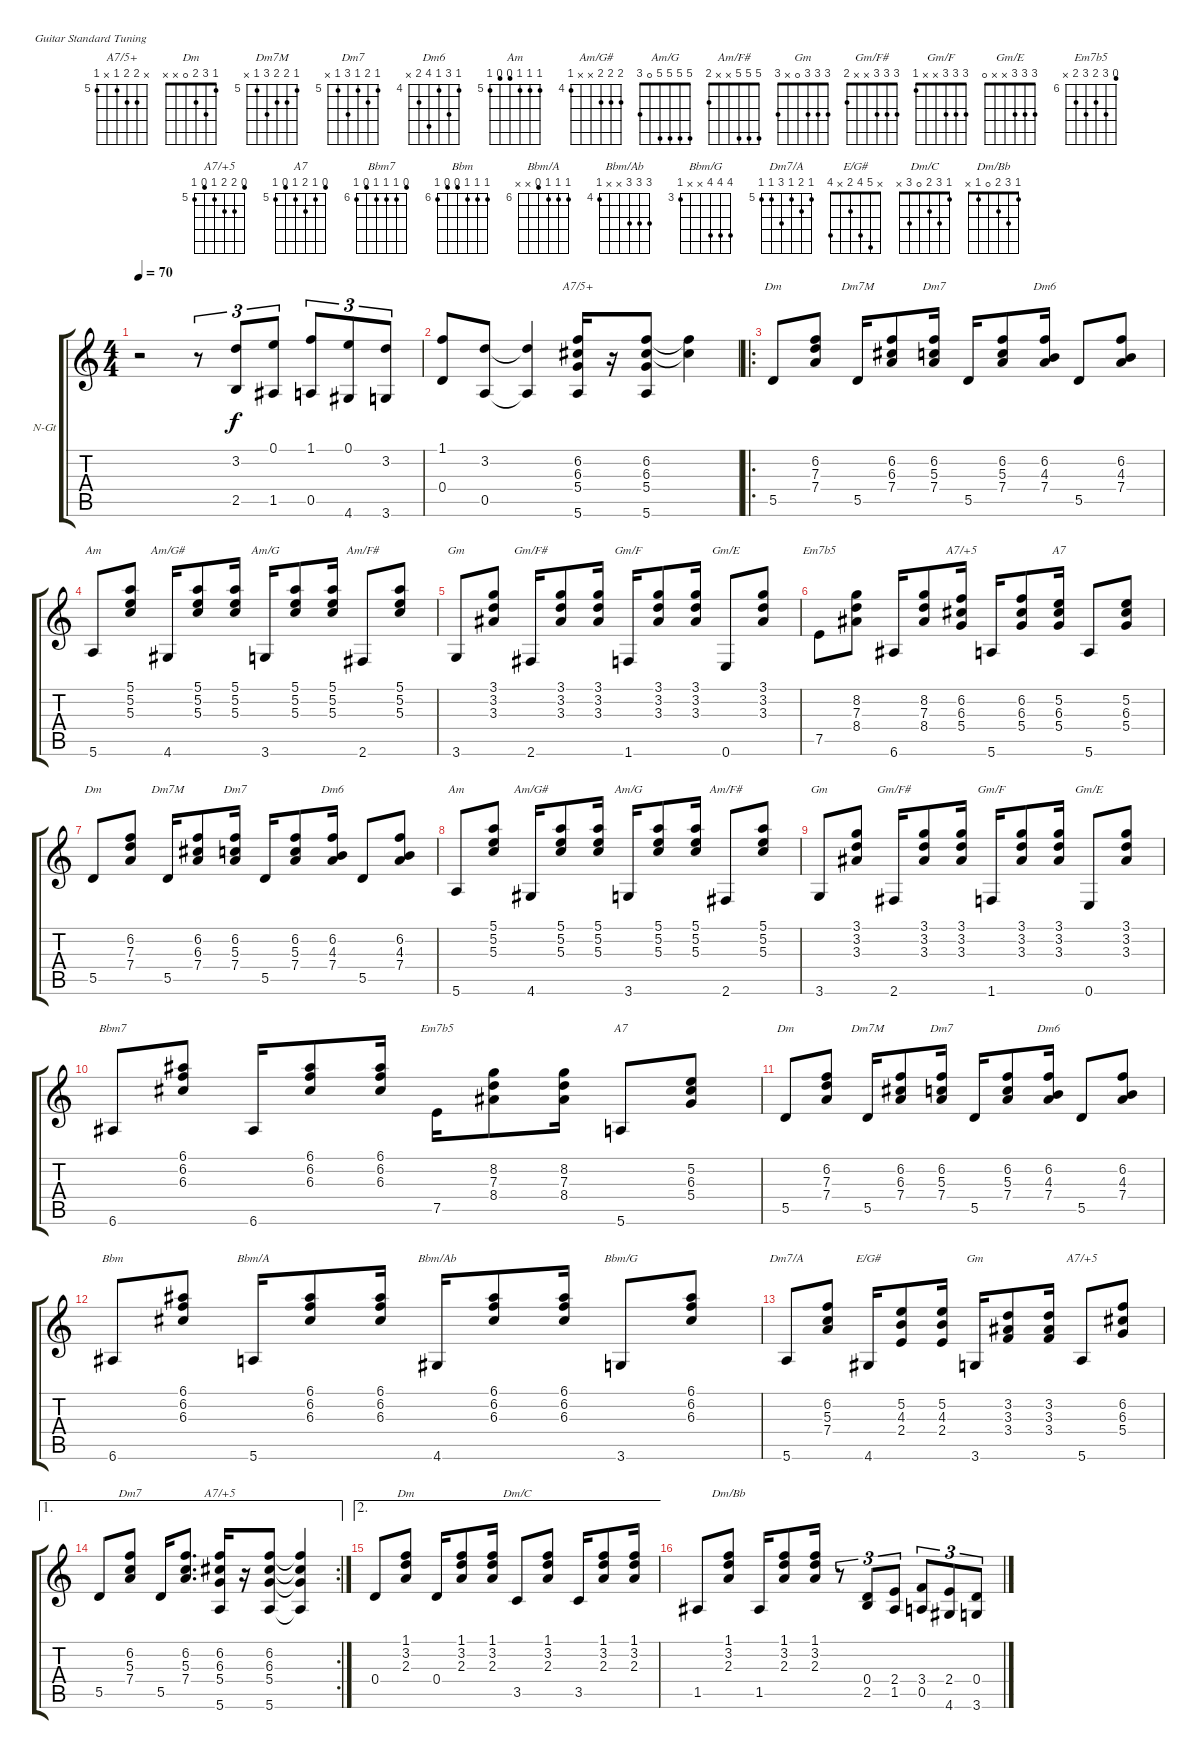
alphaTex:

\bracketExtendMode groupsimilarinstruments
\firstSystemTrackNameOrientation horizontal
\otherSystemsTrackNameOrientation horizontal
\track ("version Claude NOUGARO" "N-Gt") {instrument acousticguitarnylon}
\staff {score tabs}
\tuning (E4 B3 G3 D3 A2 E2)
\chord ("A7/5+" x 6 6 5 x 5) {firstfret 5}
\chord ("Dm" 5 6 7 7 5 x) {firstfret 5}
\chord ("Dm7M" 5 6 6 7 5 x) {firstfret 5}
\chord ("Dm7" 5 6 5 7 5 x) {firstfret 5}
\chord ("Dm6" 4 6 4 7 5 x) {firstfret 4}
\chord ("Am" 5 5 5 4 4 5) {firstfret 5}
\chord ("Am/G#" 5 5 5 x x 4) {firstfret 4}
\chord ("Am/G" 5 5 5 5 0 3)
\chord ("Am/F#" 5 5 5 x x 2)
\chord ("Gm" 3 3 3 0 x 3)
\chord ("Gm/F#" 3 3 3 x x 2)
\chord ("Gm/F" 3 3 3 x x 1)
\chord ("Gm/E" 3 3 3 x x 0)
\chord ("Em7b5" 5 8 7 8 7 6) {firstfret 6}
\chord ("A7/+5" 4 6 6 5 4 5) {firstfret 5}
\chord ("A7" 4 5 6 5 4 5) {firstfret 5}
\chord ("Bbm7" 5 6 6 6 5 6) {firstfret 6}
\chord ("Em7b5" 5 8 7 8 7 x) {firstfret 6}
\chord ("Bbm" 6 6 6 5 5 6) {firstfret 6}
\chord ("Bbm/A" 6 6 6 5 x x) {firstfret 6}
\chord ("Bbm/Ab" 6 6 6 x x 4) {firstfret 4}
\chord ("Bbm/G" 6 6 6 x x 3) {firstfret 3}
\chord ("Dm7/A" 5 6 5 7 5 5) {firstfret 5}
\chord ("E/G#" x 5 4 2 x 4)
\chord ("Dm" 1 3 2 0 x x)
\chord ("Dm/C" 1 3 2 0 3 x)
\chord ("Dm/Bb" 1 3 2 0 1 x)
\ts (4 4)
\tempo 70
\clef g2
\ks c
r.2{dy f instrument acousticguitarnylon} r.8{tu (3 2)} (3.2 2.5).8{tu (3 2)} (0.1 1.5).8{tu (3 2)} (1.1 0.5).8{tu (3 2)} (0.1 4.6).8{tu (3 2)} (3.2 3.6).8{tu (3 2)} |
(1.1 0.4).8 (3.2 0.5).8 (3.2{t} 0.5{t}).4 (6.2 6.3 5.4 5.6).16{ch "A7/5+"} r.16 (6.2 6.3 5.4 5.6).8 (6.2{t} 6.3{t}).4 |
\ro
5.5.8{ch "Dm"} (6.2 7.3 7.4).8 5.5.16{ch "Dm7M"} (6.2 6.3 7.4).8 (6.2 5.3 7.4).16{ch "Dm7"} 5.5.16 (6.2 5.3 7.4).8 (6.2 4.3 7.4).16{ch "Dm6"} 5.5.8 (6.2 4.3 7.4).8 |
5.6.8{ch "Am"} (5.1 5.2 5.3).8 4.6.16{ch "Am/G#"} (5.1 5.2 5.3).8 (5.1 5.2 5.3).16 3.6.16{ch "Am/G"} (5.1 5.2 5.3).8 (5.1 5.2 5.3).16 2.6.8{ch "Am/F#"} (5.1 5.2 5.3).8 |
3.6.8{ch "Gm"} (3.1 3.2 3.3).8 2.6.16{ch "Gm/F#"} (3.1 3.2 3.3).8 (3.1 3.2 3.3).16 1.6.16{ch "Gm/F"} (3.1 3.2 3.3).8 (3.1 3.2 3.3).16 0.6.8{ch "Gm/E"} (3.1 3.2 3.3).8 |
7.5.8{ch "Em7b5"} (8.2 7.3 8.4).8 6.6.16 (8.2 7.3 8.4).8 (6.2 6.3 5.4).16{ch "A7/+5"} 5.6.16 (6.2 6.3 5.4).8 (5.2 6.3 5.4).16{ch "A7"} 5.6.8 (5.2 6.3 5.4).8 |
5.5.8{ch "Dm"} (6.2 7.3 7.4).8 5.5.16{ch "Dm7M"} (6.2 6.3 7.4).8 (6.2 5.3 7.4).16{ch "Dm7"} 5.5.16 (6.2 5.3 7.4).8 (6.2 4.3 7.4).16{ch "Dm6"} 5.5.8 (6.2 4.3 7.4).8 |
5.6.8{ch "Am"} (5.1 5.2 5.3).8 4.6.16{ch "Am/G#"} (5.1 5.2 5.3).8 (5.1 5.2 5.3).16 3.6.16{ch "Am/G"} (5.1 5.2 5.3).8 (5.1 5.2 5.3).16 2.6.8{ch "Am/F#"} (5.1 5.2 5.3).8 |
3.6.8{ch "Gm"} (3.1 3.2 3.3).8 2.6.16{ch "Gm/F#"} (3.1 3.2 3.3).8 (3.1 3.2 3.3).16 1.6.16{ch "Gm/F"} (3.1 3.2 3.3).8 (3.1 3.2 3.3).16 0.6.8{ch "Gm/E"} (3.1 3.2 3.3).8 |
6.6.8{ch "Bbm7"} (6.1 6.2 6.3).8 6.6.16 (6.1 6.2 6.3).8 (6.1 6.2 6.3).16 7.5.16{ch "Em7b5"} (8.2 7.3 8.4).8 (8.2 7.3 8.4).16 5.6.8{ch "A7"} (5.2 6.3 5.4).8 |
5.5.8{ch "Dm"} (6.2 7.3 7.4).8 5.5.16{ch "Dm7M"} (6.2 6.3 7.4).8 (6.2 5.3 7.4).16{ch "Dm7"} 5.5.16 (6.2 5.3 7.4).8 (6.2 4.3 7.4).16{ch "Dm6"} 5.5.8 (6.2 4.3 7.4).8 |
6.6.8{ch "Bbm"} (6.1 6.2 6.3).8 5.6.16{ch "Bbm/A"} (6.1 6.2 6.3).8 (6.1 6.2 6.3).16 4.6.16{ch "Bbm/Ab"} (6.1 6.2 6.3).8 (6.1 6.2 6.3).16 3.6.8{ch "Bbm/G"} (6.1 6.2 6.3).8 |
5.6.8{ch "Dm7/A"} (6.2 5.3 7.4).8 4.6.16{ch "E/G#"} (5.2 4.3 2.4).8 (5.2 4.3 2.4).16 3.6.16{ch "Gm"} (3.2 3.3 3.4).8 (3.2 3.3 3.4).16 5.6.8{ch "A7/+5"} (6.2 6.3 5.4).8 |
\ae 1
\rc 2
5.5.8 (6.2 5.3 7.4).8{ch "Dm7"} 5.5.16 (6.2 5.3 7.4).8{d} (6.2 6.3 5.4 5.6).16{ch "A7/+5"} r.16 (6.2 6.3 5.4 5.6).8 (6.2{t} 6.3{t} 5.4{t} 5.6{t}).4 |
\ae 2
0.4.8 (1.1 3.2 2.3).8{ch "Dm"} 0.4.16 (1.1 3.2 2.3).8 (1.1 3.2 2.3).16 3.5.8{ch "Dm/C"} (1.1 3.2 2.3).8 3.5.16 (1.1 3.2 2.3).8 (1.1 3.2 2.3).16 |
1.5.8 (1.1 3.2 2.3).8{ch "Dm/Bb"} 1.5.16 (1.1 3.2 2.3).8 (1.1 3.2 2.3).16 r.8{tu (3 2)} (0.4 2.5).8{tu (3 2)} (2.4 1.5).8{tu (3 2)} (3.4 0.5).8{tu (3 2)} (2.4 4.6).8{tu (3 2)} (0.4 3.6).8{tu (3 2)}
